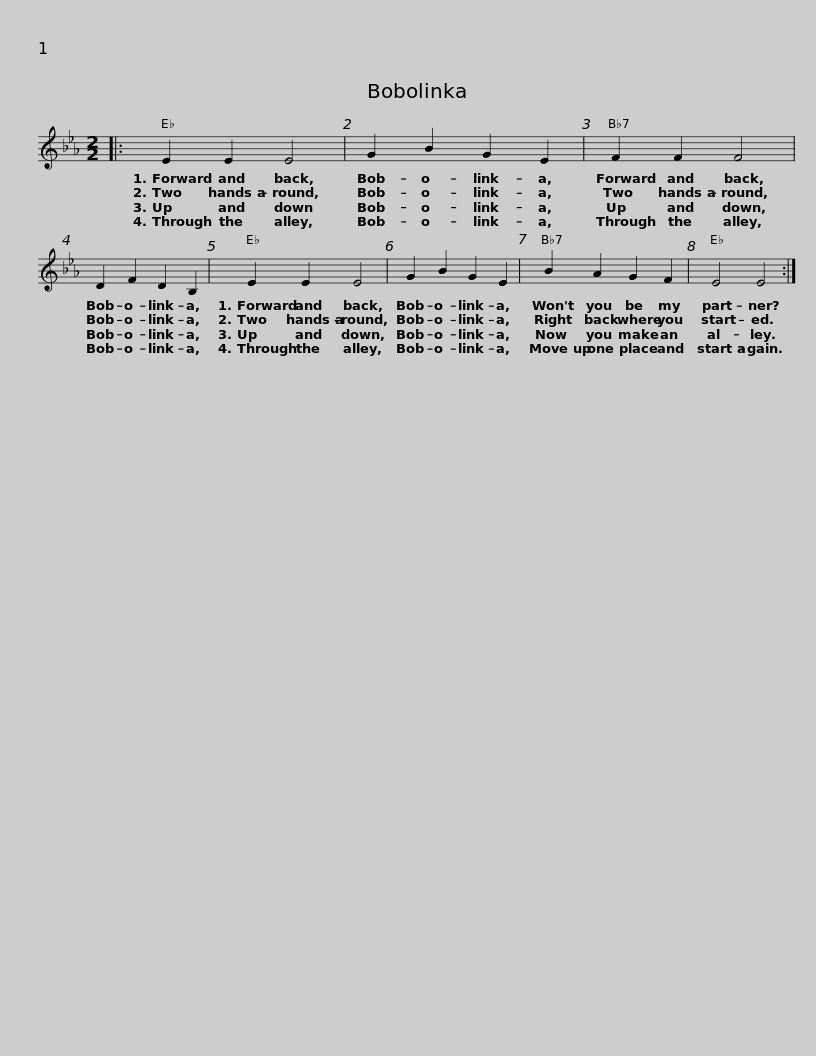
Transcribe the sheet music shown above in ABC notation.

X:1
L:1/8
M:2/2
I:linebreak $
K:Eb
V:1 treble
V:1
|: E2 E2 E4 | G2 B2 G2 E2 | F2 F2 F4 | D2 F2 D2 B,2 |$ E2 E2 E4 | %5
 G2 B2 G2 E2 | B2 A2 G2 F2 | E4 E4 :| %8
